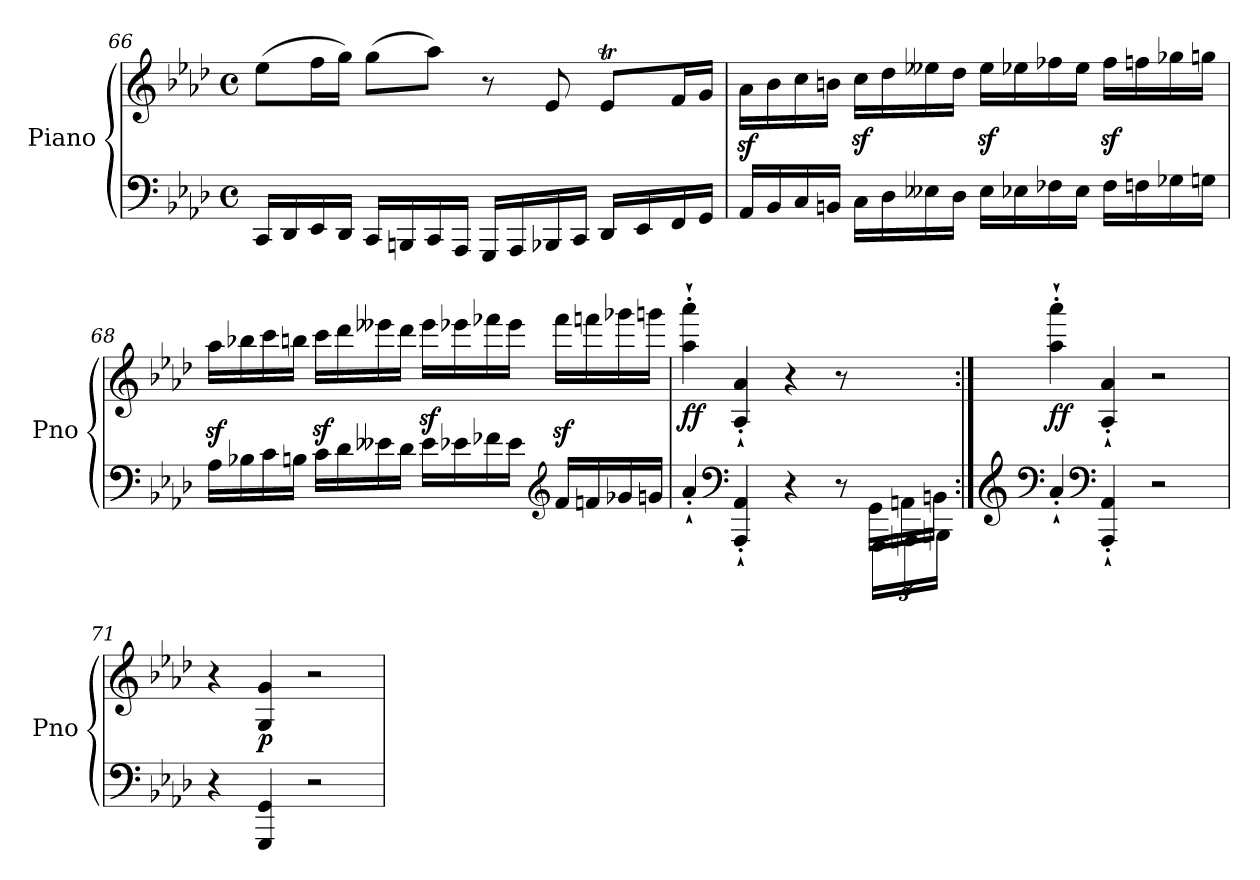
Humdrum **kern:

**kern	**kern	**dynam
*part1	*part1	*part1
*staff2	*staff1	*staff1/2
*I"Piano	*	*
*I'Pno	*	*
*clefF4	*clefG2	*
*k[b-e-a-d-]	*k[b-e-a-d-]	*
*M4/4	*M4/4	*
*met(c)	*met(c)	*
=66	=66	=66
*	*^	*
16CC/LL	(>8ee-\L	2.ryy	.
16DD-/	.	.	.
16EE-/	16ff\L	.	.
16DD-/JJ	16gg\JJ)	.	.
16CC/LL	(>8gg\L	.	.
16BBBn/	.	.	.
16CC/	8aa-\J)	.	.
16AAA-/JJ	.	.	.
16GGG/LL	8r	.	.
16AAA-/	.	.	.
16BBB-X/	8e-/	.	.
16CC/JJ	.	.	.
*	*	*Xtuplet	*
16DD-/LL	8e-T/L	24ryy	.
.	.	24fyy	.
16EE-/	.	.	.
.	.	24e-yy	.
16FF/	16f/L	8ryy	.
16GG/JJ	16g/JJ	.	.
*	*v	*v	*
!!LO:LB:g=z
=67	=67	=67
16AA-/LL	16a-z<\LL	.
16BB-/	16b-\	.
16C/	16cc\	.
16BBn/JJ	16bn\JJ	.
16C\LL	16ccz<\LL	.
16D-\	16dd-\	.
16E--X\	16ee--X\	.
16D-\JJ	16dd-\JJ	.
16E--\LL	16ee--z<\LL	.
16E-X\	16ee-X\	.
16F-X\	16ff-X\	.
16E-\JJ	16ee-\JJ	.
16F-\LL	16ff-z<\LL	.
16Fn\	16ffn\	.
16G-X\	16gg-X\	.
16Gn\JJ	16ggn\JJ	.
=68	=68	=68
16A-\LL	16aa-z<\LL	.
16B-X\	16bb-X\	.
16c\	16ccc\	.
16Bn\JJ	16bbn\JJ	.
16c\LL	16cccz<\LL	.
16d-\	16ddd-\	.
16e--X\	16eee--X\	.
16d-\JJ	16ddd-\JJ	.
16e--\LL	16eee--z<\LL	.
16e-X\	16eee-X\	.
16f-X\	16fff-X\	.
16e-\JJ	16eee-\JJ	.
*clefG2	*	*
16f-/LL	16fff-z<\LL	.
16fn/	16fffn\	.
16g-X/	16ggg-X\	.
16gn/JJ	16gggn\JJ	.
!!LO:LB:g=z
=69	=69	=69
*^	*	*
!	!	!	!LO:DY:b
2..ryy	4a-`'/	4aa-\`' 4aaa-\`'	ff
*clefF4	*	*	*
.	4AAA-/`' 4AA-/`'	4A-/`' 4a-/`'	.
.	4r	4r	.
.	8r	8r	.
*Xbrackettup	*	*	*
24GG\LL	24GGG\LL	8ryy	.
24AAn\	24AAAn\	.	.
24BBn\JJ	24BBBn\JJ	.	.
*v	*v	*	*
=70:|!	=70:|!	=70:|!
*clefG2	*	*
*^	*	*
!	!	!	!LO:DY:b
*v	*v	*	*
4a-`'/	4aa-\`' 4aaa-\`'	ff
*clefF4	*	*
4AAA-/`' 4AA-/`'	4A-/`' 4a-/`'	.
2r	2r	.
=71	=71	=71
4r	4r	.
!	!	!LO:DY:b
4GGG/ 4GG/	4G/ 4g/	p
2r	2r	.
=	=	=
*-	*-	*-
